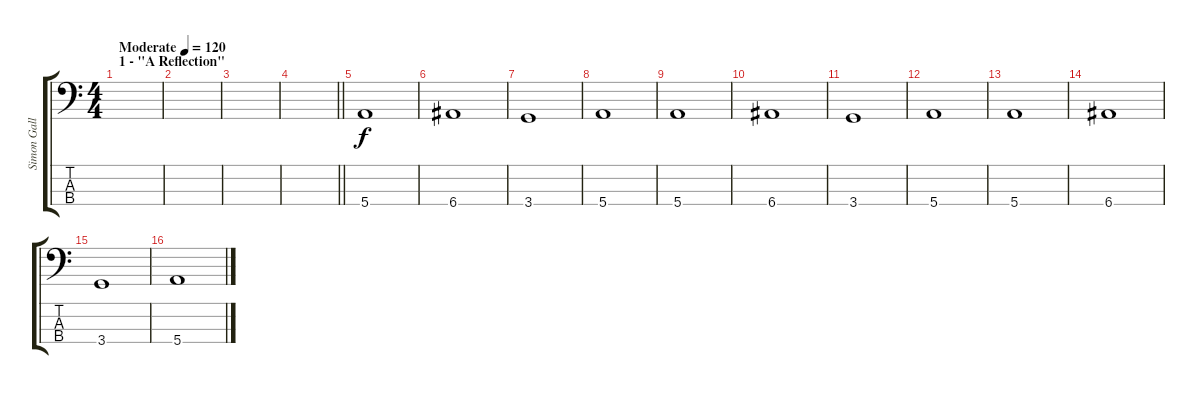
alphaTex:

\track ("Simon Gallup" "Simon Gall") {instrument electricbasspick}
\staff {score tabs}
\tuning (G2 D2 A1 E1) {hide}
\ts (4 4)
\section ("" "1 - \"A Reflection\"")
\tempo (120 "Moderate")
\tempo 88
\tempo (120 "Moderate")
\clef f4
\ks c
|
|
|
\barLineRight lightlight
|
5.4.1 |
6.4.1 |
3.4.1 |
5.4.1 |
5.4.1 |
6.4.1 |
3.4.1 |
5.4.1 |
5.4.1 |
6.4.1 |
3.4.1 |
5.4.1
